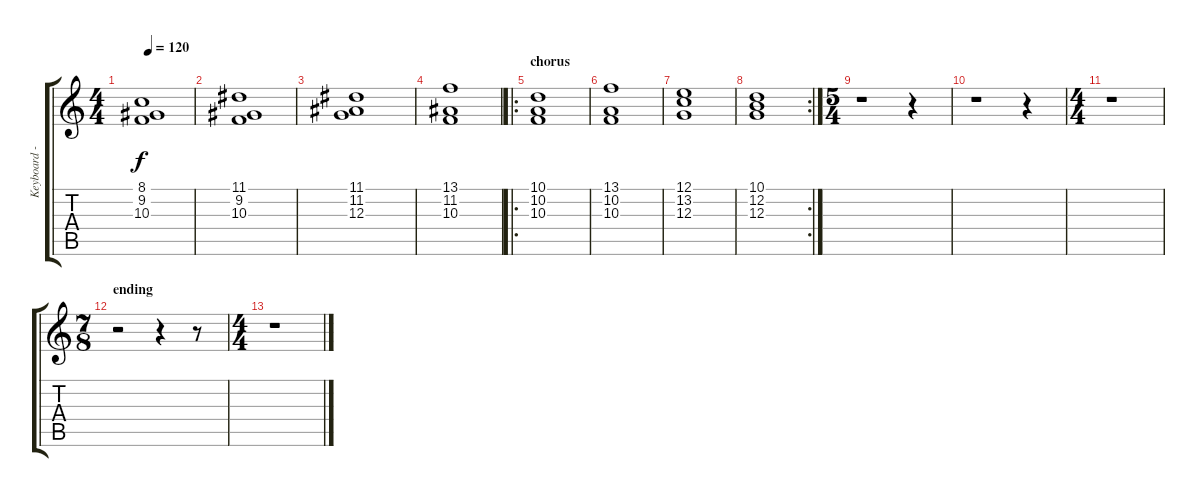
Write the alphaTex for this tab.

\track ("Keyboard - Background" "Keyboard -") {instrument choiraahs}
\staff {score tabs}
\tuning (E4 B3 G3 D3 A2 E2) {hide}
\ts (4 4)
\tempo 120
\clef g2
\ks c
(8.1 9.2 10.3).1{dy f} |
(11.1 9.2 10.3).1 |
(11.1 11.2 12.3).1 |
(13.1 11.2 10.3).1 |
\ro
\section ("" "chorus")
(10.1 10.2 10.3).1 |
(13.1 10.2 10.3).1 |
(12.1 13.2 12.3).1 |
\rc 2
(10.1 12.2 12.3).1 |
\ts (5 4)
r.1 r.4 |
r.1 r.4 |
\ts (4 4)
r.1 |
\ts (7 8)
\section ("" "ending")
r.2 r.4 r.8 |
\ts (4 4)
r.1
